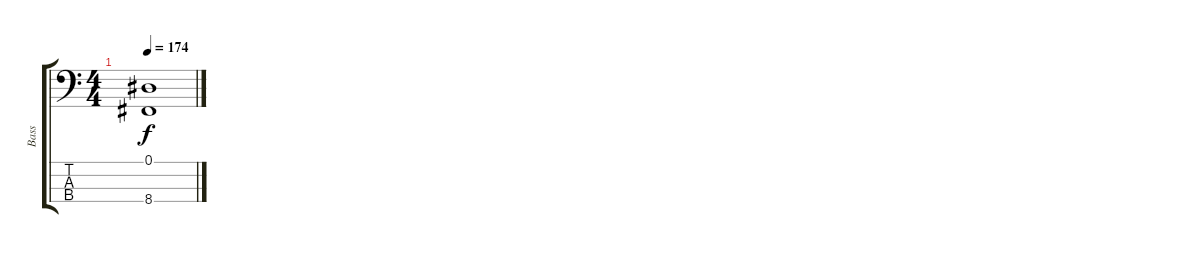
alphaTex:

\track ("Bass" "Bass") {instrument electricbassfinger}
\staff {score tabs}
\tuning (Eb2 Bb1 F1 Bb0) {hide}
\ts (4 4)
\tempo 174
\clef f4
\ks c
(0.1 8.4{t}).1{dy f}
